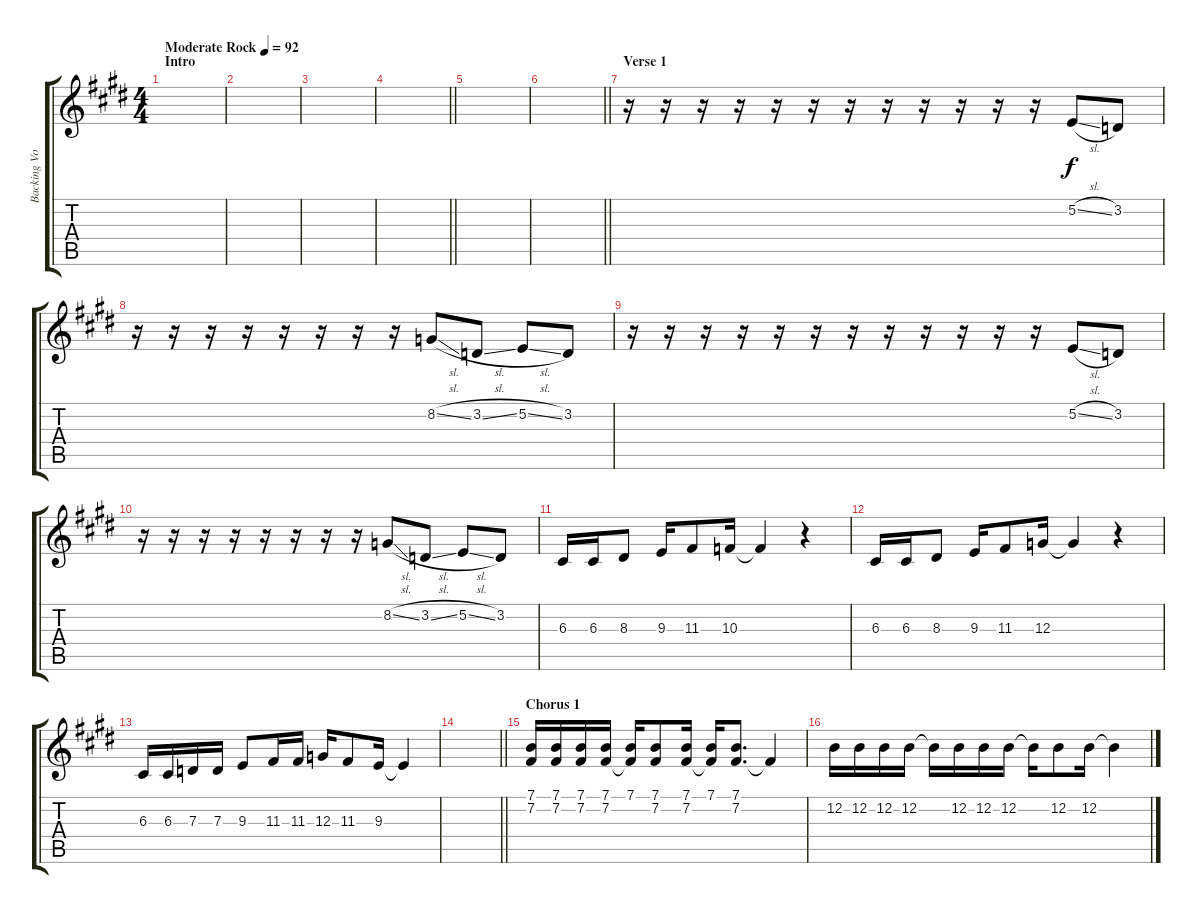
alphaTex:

\track ("Backing Vocals" "Backing Vo") {instrument lead1square}
\staff {score tabs}
\tuning (E4 B3 G3 D3 A2 E2) {hide}
\ts (4 4)
\section ("" "Intro")
\tempo (92 "Moderate Rock")
\clef g2
\ks c#minor
|
\ks e
|
\ks c#minor
|
\barLineRight lightlight
|
\ks e
|
\barLineRight lightlight
\ks c#minor
|
\section ("" "Verse 1")
\ks e
r.16 r.16 r.16 r.16 r.16 r.16 r.16 r.16 r.16 r.16 r.16 r.16 5.2{sl}.8 3.2.8 |
\ks c#minor
r.16 r.16 r.16 r.16 r.16 r.16 r.16 r.16 8.2{sl}.8 3.2{sl}.8 5.2{sl}.8 3.2.8 |
\ks e
r.16 r.16 r.16 r.16 r.16 r.16 r.16 r.16 r.16 r.16 r.16 r.16 5.2{sl}.8 3.2.8 |
\ks c#minor
r.16 r.16 r.16 r.16 r.16 r.16 r.16 r.16 8.2{sl}.8 3.2{sl}.8 5.2{sl}.8 3.2.8 |
\ks e
6.3.16 6.3.16 8.3.8 9.3.16 11.3.8 10.3.16 10.3{t}.4 r.4 |
\ks c#minor
6.3.16 6.3.16 8.3.8 9.3.16 11.3.8 12.3.16 12.3{t}.4 r.4 |
\ks e
6.3.16 6.3.16 7.3.16 7.3.16 9.3.8 11.3.16 11.3.16 12.3.16 11.3.8 9.3.16 9.3{t}.4 |
\barLineRight lightlight
\ks c#minor
|
\section ("" "Chorus 1")
\ks e
(7.1 7.2).16 (7.1 7.2).16 (7.1 7.2).16 (7.1 7.2).16 (7.1 7.2{t}).16 (7.1 7.2).8 (7.1 7.2).16 (7.1 7.2{t}).16 (7.1 7.2).8{d} 7.2{t}.4 |
\ks c#minor
12.2.16 12.2.16 12.2.16 12.2.16 12.2{t}.16 12.2.16 12.2.16 12.2.16 12.2{t}.16 12.2.8 12.2.16 12.2{t}.4
